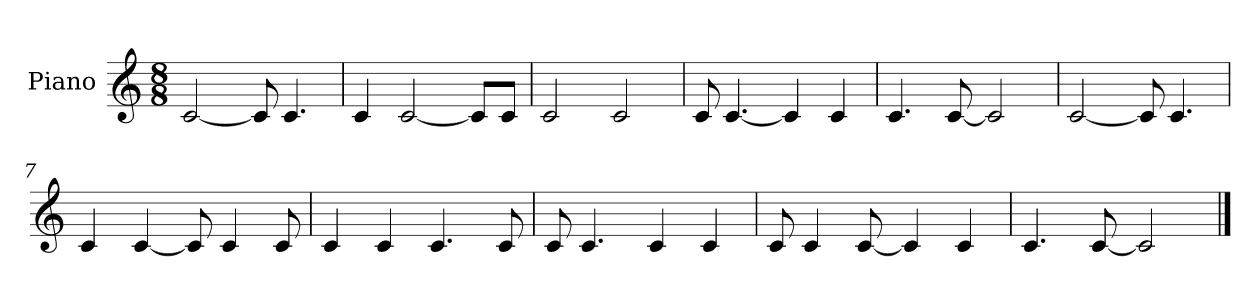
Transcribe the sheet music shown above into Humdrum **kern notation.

**kern
*part1
*staff1
*I"Piano
*I'Pno.
*clefG2
*k[]
*M8/8
*MM90
=1
[2c/
8c/]
4.c/
=2
4c/
[2c/
8c/L]
8c/J
=3
2c/
2c/
=4
8c/
[4.c/
4c/]
4c/
=5
4.c/
[8c/
2c/]
=6
[2c/
8c/]
4.c/
=7
4c/
[4c/
8c/]
4c/
8c/
=8
4c/
4c/
4.c/
8c/
=9
8c/
4.c/
4c/
4c/
=10
8c/
4c/
[8c/
4c/]
4c/
=11
4.c/
[8c/
2c/]
==
*-
